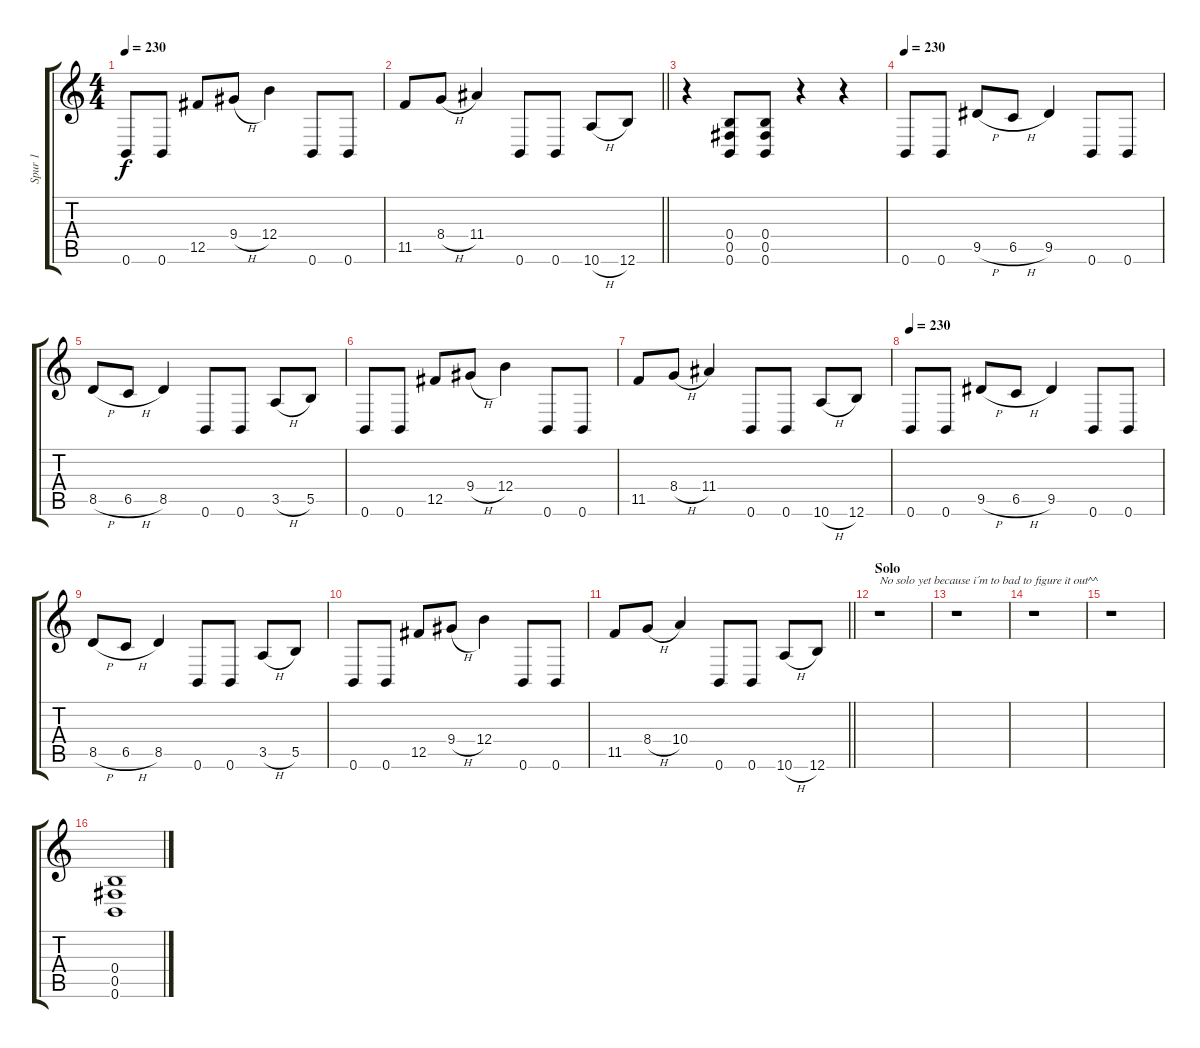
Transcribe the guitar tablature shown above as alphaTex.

\track ("Spur 1" "Spur 1") {instrument distortionguitar}
\staff {score tabs}
\tuning (Db4 Ab3 E3 B2 Gb2 B1) {hide}
\ts (4 4)
\tempo 230
\clef g2
\ks c
0.6.8{dy f} 0.6.8 12.5.8 9.4{h}.8 12.4.4 0.6.8 0.6.8 |
\barLineRight lightlight
11.5.8 8.4{h}.8 11.4.4 0.6.8 0.6.8 10.6{h}.8 12.6.8 |
\section ("" "")
r.4 (0.4 0.5 0.6).8 (0.4 0.5 0.6).8 r.4 r.4 |
\tempo 230
0.6.8 0.6.8 9.5{h}.8 6.5{h}.8 9.5.4 0.6.8 0.6.8 |
8.5{h}.8 6.5{h}.8 8.5.4 0.6.8 0.6.8 3.5{h}.8 5.5.8 |
0.6.8 0.6.8 12.5.8 9.4{h}.8 12.4.4 0.6.8 0.6.8 |
11.5.8 8.4{h}.8 11.4.4 0.6.8 0.6.8 10.6{h}.8 12.6.8 |
\tempo 230
0.6.8 0.6.8 9.5{h}.8 6.5{h}.8 9.5.4 0.6.8 0.6.8 |
8.5{h}.8 6.5{h}.8 8.5.4 0.6.8 0.6.8 3.5{h}.8 5.5.8 |
0.6.8 0.6.8 12.5.8 9.4{h}.8 12.4.4 0.6.8 0.6.8 |
\barLineRight lightlight
11.5.8 8.4{h}.8 10.4.4 0.6.8 0.6.8 10.6{h}.8 12.6.8 |
\section ("" "Solo")
r.1{txt "No solo yet because i´m to bad to figure it out^^"} |
r.1 |
r.1 |
r.1 |
(0.4 0.5 0.6).1
